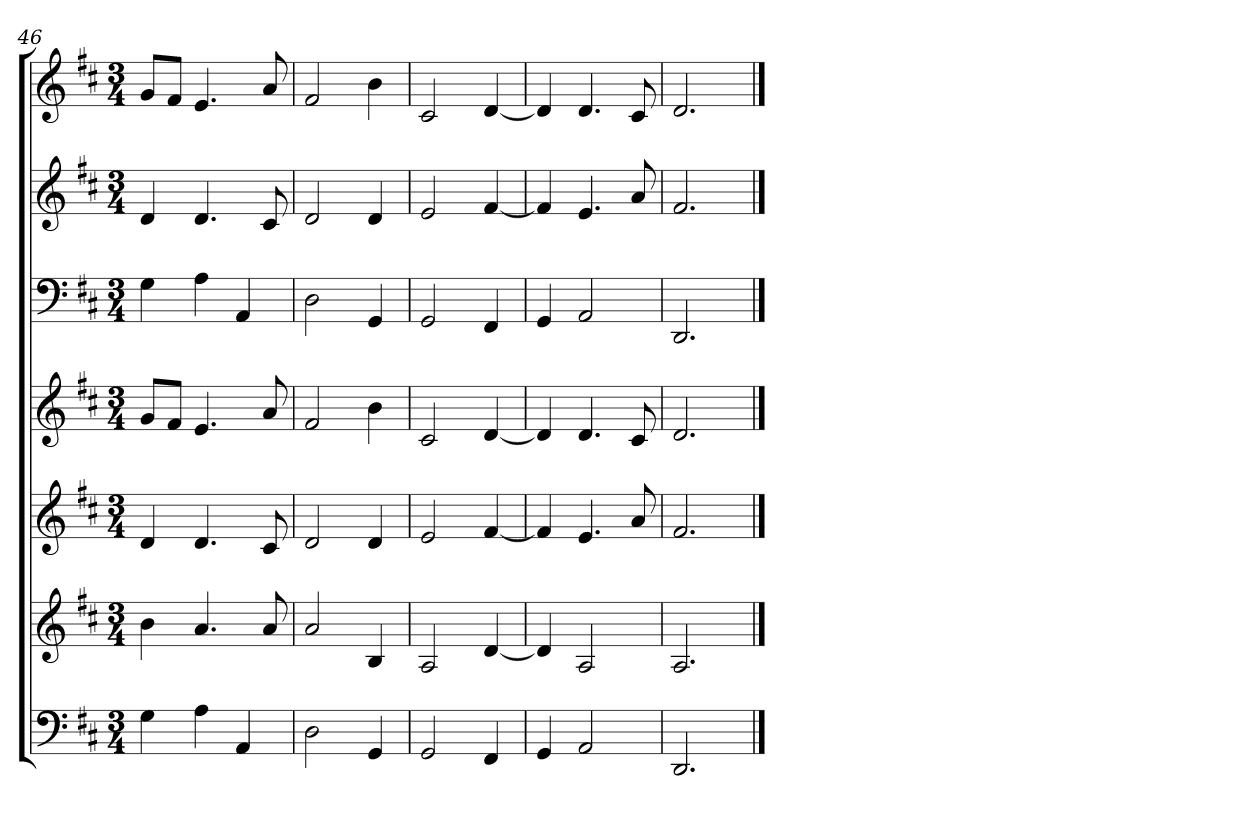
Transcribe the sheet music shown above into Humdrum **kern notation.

**kern	**kern	**kern	**kern	**kern	**kern	**kern
*part7	*part6	*part5	*part4	*part3	*part2	*part1
*staff7	*staff6	*staff5	*staff4	*staff3	*staff2	*staff1
*k[f#c#]	*k[f#c#]	*k[f#c#]	*k[f#c#]	*k[f#c#]	*k[f#c#]	*k[f#c#]
*D:	*D:	*D:	*D:	*D:	*D:	*D:
*M3/4	*M3/4	*M3/4	*M3/4	*M3/4	*M3/4	*M3/4
=46	=46	=46	=46	=46	=46	=46
4G	4b	4d	8gL	4G	4d	8gL
.	.	.	8f#J	.	.	8f#J
4A	4.a	4.d	4.e	4A	4.d	4.e
4AA	.	.	.	4AA	.	.
.	8a	8c#	8a	.	8c#	8a
=47	=47	=47	=47	=47	=47	=47
2D	2a	2d	2f#	2D	2d	2f#
4GG	4B	4d	4b	4GG	4d	4b
=48	=48	=48	=48	=48	=48	=48
2GG	2A	2e	2c#	2GG	2e	2c#
4FF#	[4d	[4f#	[4d	4FF#	[4f#	[4d
=49	=49	=49	=49	=49	=49	=49
4GG	4d]	4f#]	4d]	4GG	4f#]	4d]
2AA	2A	4.e	4.d	2AA	4.e	4.d
.	.	8a	8c#	.	8a	8c#
=50	=50	=50	=50	=50	=50	=50
2.DD	2.A	2.f#	2.d	2.DD	2.f#	2.d
==	==	==	==	==	==	==
*-	*-	*-	*-	*-	*-	*-
